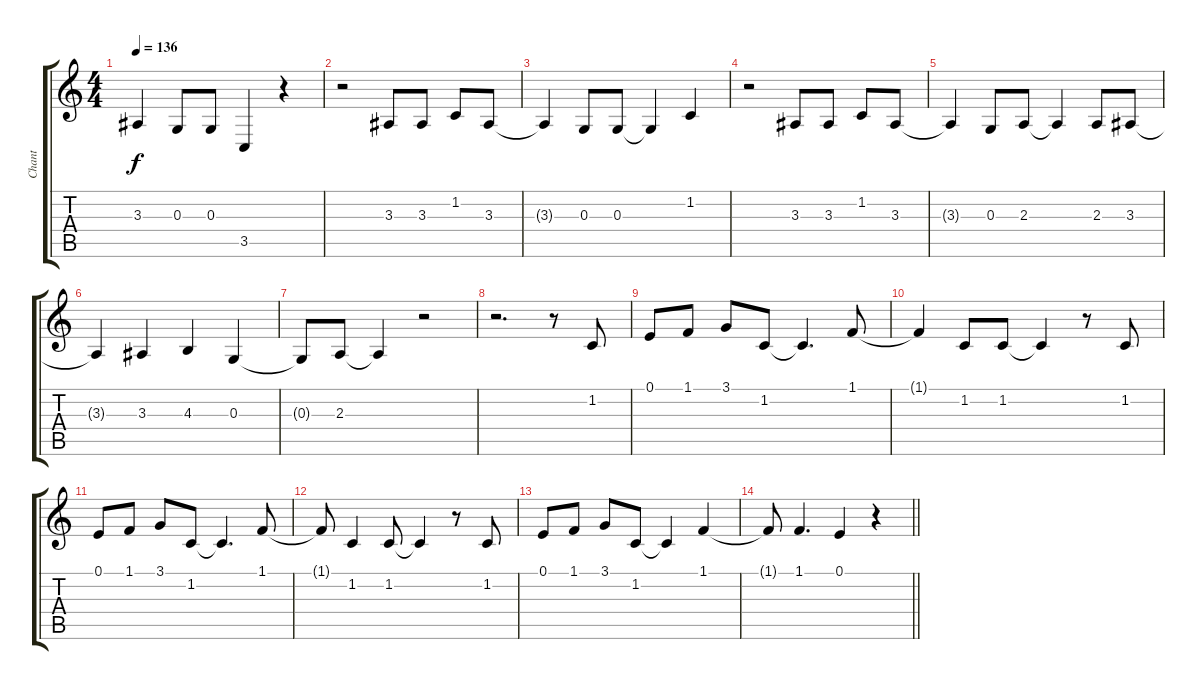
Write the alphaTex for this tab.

\track ("Chant" "Chant") {instrument clarinet}
\staff {score tabs}
\tuning (E4 B3 G3 D3 A2 E2) {hide}
\ts (4 4)
\tempo 136
\clef g2
\ks c
3.3.4{dy f} 0.3.8 0.3.8 3.5.4 r.4 |
r.2 3.3.8 3.3.8 1.2.8 3.3.8 |
3.3{t}.4 0.3.8 0.3.8 0.3{t}.4 1.2.4 |
r.2 3.3.8 3.3.8 1.2.8 3.3.8 |
3.3{t}.4 0.3.8 2.3.8 2.3{t}.4 2.3.8 3.3.8 |
3.3{t}.4 3.3.4 4.3.4 0.3.4 |
0.3{t}.8 2.3.8 2.3{t}.4 r.2 |
r.2{d} r.8 1.2.8 |
0.1.8 1.1.8 3.1.8 1.2.8 1.2{t}.4{d} 1.1.8 |
1.1{t}.4 1.2.8 1.2.8 1.2{t}.4 r.8 1.2.8 |
0.1.8 1.1.8 3.1.8 1.2.8 1.2{t}.4{d} 1.1.8 |
1.1{t}.8 1.2.4 1.2.8 1.2{t}.4 r.8 1.2.8 |
0.1.8 1.1.8 3.1.8 1.2.8 1.2{t}.4 1.1.4 |
\barLineRight lightlight
1.1{t}.8 1.1.4{d} 0.1.4 r.4
